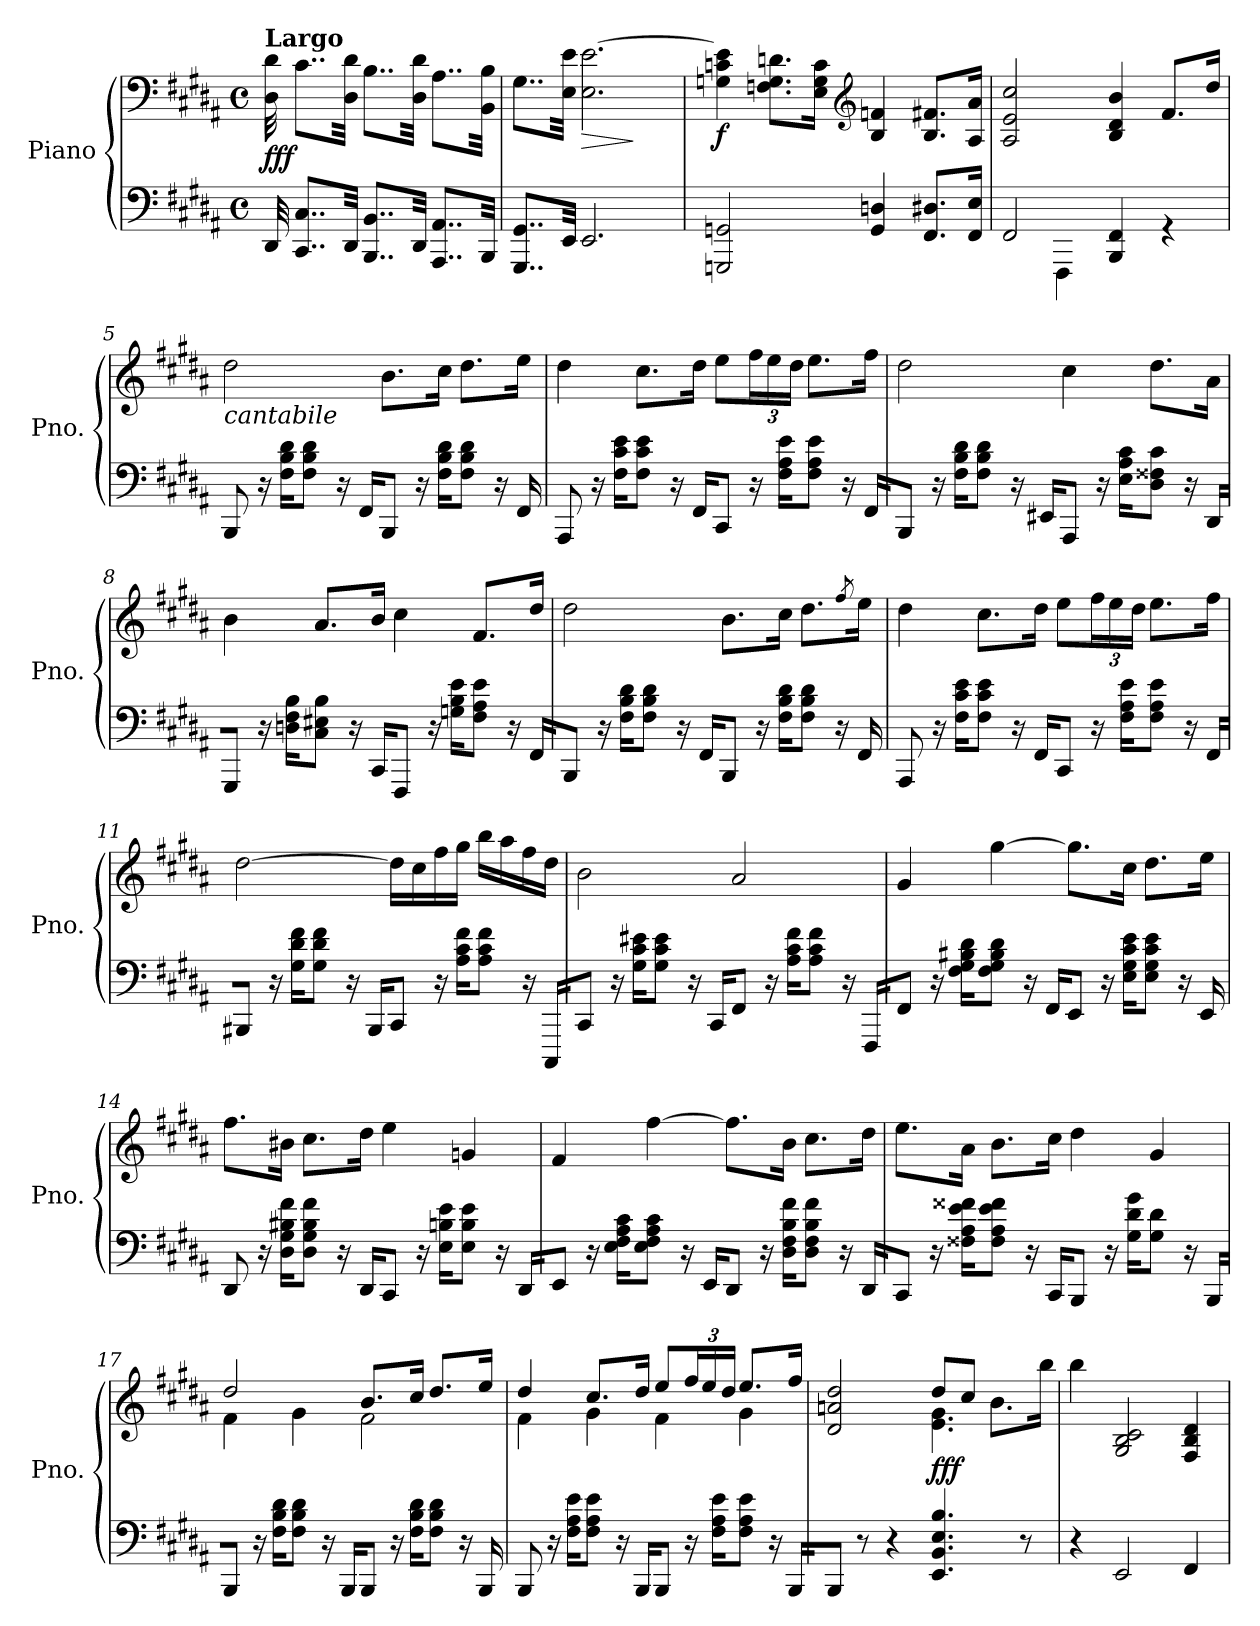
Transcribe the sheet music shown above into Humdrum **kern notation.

**kern	**kern	**dynam
*part1	*part1	*part1
*staff2	*staff1	*staff1/2
*I"Piano	*	*
*I'Pno.	*	*
*clefF4	*clefF4	*
*k[f#c#g#d#a#]	*k[f#c#g#d#a#]	*
*M4/4	*M4/4	*
*met(c)	*met(c)	*
=1	=1	=1
!	!LO:TX:a:B:t=Largo	!
!	!	!LO:DY:b
32DD#/	32D#\ 32d#\	fff
8..CC#/ 8..C#/L	8..c#\L	.
32DD#/Jkk	32D#\ 32d#\Jkk	.
8..BBB/ 8..BB/L	8..B\L	.
32DD#/Jkk	32D#\ 32d#\Jkk	.
8..AAA#/ 8..AA#/L	8..A#\L	.
32BBB/Jkk	32BB\ 32B\Jkk	.
=2	=2	=2
8..GGG#/ 8..GG#/L	8..G#\L	.
32EE/Jkk	32E\ 32e\Jkk	.
*	*MM60	*
!	!	!LO:HP:b
2.EE/	2.E\ [2.e\	>
.	.	]
=3	=3	=3
*	*MM30	*
!	!	!LO:DY:b
2GGGn/ 2GGn/	4Gn\ 4cn\ 4e\]	f
.	8.Fn\ 8.G\ 8.dn\L	.
.	16E\ 16G\ 16c\Jk	.
*	*clefG2	*
4GG/ 4Dn/	4B/ 4fn/	.
8.FF#/ 8.D#X/L	8.B/ 8.f#X/L	.
16FF#/ 16E/Jk	16A#/ 16a#/Jk	.
=4	=4	=4
*^	*	*
2FF#/	4ryy	2A#/ 2e/ 2cc#/	.
.	4FFF#\	.	.
4BBB/ 4FF#/	2ryy	4B/ 4d#/ 4b/	.
4rGG	.	8.f#/L	.
.	.	16dd#/Jk	.
*v	*v	*	*
=5	=5	=5
!	!LO:TX:b:i:t=cantabile	!
8BBB/	2dd#\	.
16r	.	.
16F#\ 16B\ 16d#\KL	.	.
8F#\ 8B\ 8d#\J	.	.
16r	.	.
16FF#/KL	.	.
8BBB/J	8.b\L	.
16r	.	.
16F#\ 16B\ 16d#\KL	16cc#\Jk	.
8F#\ 8B\ 8d#\J	8.dd#\L	.
16r	.	.
16FF#/	16ee\Jk	.
!!LO:LB:g=z
=6	=6	=6
8AAA#/	4dd#\	.
16r	.	.
16F#\ 16c#\ 16e\KL	.	.
8F#\ 8c#\ 8e\J	8.cc#\L	.
16r	.	.
16FF#/KL	16dd#\Jk	.
8CC#/J	8ee\L	.
*	*Xbrackettup	*
16r	24ff#\L	.
.	24ee\	.
16F#\ 16A#\ 16e\KL	.	.
.	24dd#\JJ	.
8F#\ 8A#\ 8e\J	8.ee\L	.
16r	.	.
16FF#/KL	16ff#\Jk	.
=7	=7	=7
8BBB/J	2dd#\	.
16r	.	.
16F#\ 16B\ 16d#\KL	.	.
8F#\ 8B\ 8d#\J	.	.
16r	.	.
16EE#X/KL	.	.
8AAA#/J	4cc#\	.
16r	.	.
16E\ 16A#\ 16c#\KL	.	.
8D#\ 8F##X\ 8c#\J	8.dd#\L	.
16r	.	.
16DD#/KL	16a#\Jk	.
=8	=8	=8
8GGG#/J	4b\	.
16r	.	.
16Dn\ 16F#\ 16B\KL	.	.
8C#\ 8E#X\ 8B\J	8.a#/L	.
16r	.	.
16CC#/KL	16b/Jk	.
8FFF#/J	4cc#\	.
16r	.	.
16Gn\ 16B\ 16e\KL	.	.
8F#\ 8A#\ 8e\J	8.f#/L	.
16r	.	.
16FF#/KL	16dd#/Jk	.
=9	=9	=9
8BBB/J	2dd#\	.
16r	.	.
16F#\ 16B\ 16d#\KL	.	.
8F#\ 8B\ 8d#\J	.	.
16r	.	.
16FF#/KL	.	.
8BBB/J	8.b\L	.
16r	.	.
16F#\ 16B\ 16d#\KL	16cc#\Jk	.
8F#\ 8B\ 8d#\J	8.dd#\L	.
16r	.	.
.	8qff#/	.
16FF#/	16ee\Jk	.
!!LO:LB:g=z
=10	=10	=10
8AAA#/	4dd#\	.
16r	.	.
16F#\ 16c#\ 16e\KL	.	.
8F#\ 8c#\ 8e\J	8.cc#\L	.
16r	.	.
16FF#/KL	16dd#\Jk	.
8CC#/J	8ee\L	.
16r	24ff#\L	.
.	24ee\	.
16F#\ 16A#\ 16e\KL	.	.
.	24dd#\JJ	.
8F#\ 8A#\ 8e\J	8.ee\L	.
16r	.	.
16FF#/KL	16ff#\Jk	.
=11	=11	=11
8BBB#X/J	[2dd#\	.
16r	.	.
16G#\ 16d#\ 16f#\KL	.	.
8G#\ 8d#\ 8f#\J	.	.
16r	.	.
16BBB#/KL	.	.
8CC#/J	16dd#\LL]	.
.	16cc#\	.
16r	16ff#\	.
16A#\ 16c#\ 16f#\KL	16gg#\JJ	.
8A#\ 8c#\ 8f#\J	16bb\LL	.
.	16aa#\	.
16r	16ff#\	.
16CCC#/KL	16dd#\JJ	.
=12	=12	=12
8CC#/J	2b\	.
16r	.	.
16G#\ 16c#\ 16e#X\KL	.	.
8G#\ 8c#\ 8e#\J	.	.
16r	.	.
16CC#/KL	.	.
8FF#/J	2a#/	.
16r	.	.
16A#\ 16c#\ 16f#\KL	.	.
8A#\ 8c#\ 8f#\J	.	.
16r	.	.
16FFF#/KL	.	.
=13	=13	=13
8FF#/J	4g#/	.
16r	.	.
16F#\ 16G#\ 16B#X\ 16d#\KL	.	.
8F#\ 8G#\ 8B#\ 8d#\J	[4gg#\	.
16r	.	.
16FF#/KL	.	.
8EE/J	8.gg#\L]	.
16r	.	.
16E\ 16G#\ 16c#\ 16e\KL	16cc#\Jk	.
8E\ 8G#\ 8c#\ 8e\J	8.dd#\L	.
16r	.	.
16EE/	16ee\Jk	.
!!LO:LB:g=z
=14	=14	=14
8DD#/	8.ff#\L	.
16r	.	.
16D#\ 16G#\ 16B#X\ 16f#\KL	16b#X\Jk	.
8D#\ 8G#\ 8B#\ 8f#\J	8.cc#\L	.
16r	.	.
16DD#/KL	16dd#\Jk	.
8CC#/J	4ee\	.
16r	.	.
16E\ 16Bn\ 16e\KL	.	.
8E\ 8B\ 8e\J	4gn/	.
16r	.	.
16DD#/KL	.	.
=15	=15	=15
8EE/J	4f#/	.
16r	.	.
16E\ 16F#\ 16A#\ 16c#\KL	.	.
8E\ 8F#\ 8A#\ 8c#\J	[4ff#\	.
16r	.	.
16EE/KL	.	.
8DD#/J	8.ff#\L]	.
16r	.	.
16D#\ 16F#\ 16B\ 16f#\KL	16b\Jk	.
8D#\ 8F#\ 8B\ 8f#\J	8.cc#\L	.
16r	.	.
16DD#/KL	16dd#\Jk	.
=16	=16	=16
8CC#/J	8.ee\L	.
16r	.	.
16F##X\ 16A#\ 16e\ 16f##X\KL	16a#\Jk	.
8F##\ 8A#\ 8e\ 8f##\J	8.b\L	.
16r	.	.
16CC#/KL	16cc#\Jk	.
8BBB/J	4dd#\	.
16r	.	.
16G#\ 16d#\ 16g#\KL	.	.
8G#\ 8d#\J	4g#/	.
16r	.	.
16BBB/KL	.	.
=17	=17	=17
*	*^	*
8BBB/J	2dd#/	4f#\	.
16r	.	.	.
16F#\ 16B\ 16d#\KL	.	.	.
8F#\ 8B\ 8d#\J	.	4g#\	.
16r	.	.	.
16BBB/KL	.	.	.
8BBB/J	8.b/L	2f#\	.
16r	.	.	.
16F#\ 16B\ 16d#\KL	16cc#/Jk	.	.
8F#\ 8B\ 8d#\J	8.dd#/L	.	.
16r	.	.	.
16BBB/	16ee/Jk	.	.
!!LO:LB:g=z	!!
=18	=18	=18	=18
8BBB/	4dd#/	4f#\	.
16r	.	.	.
16F#\ 16A#\ 16e\KL	.	.	.
8F#\ 8A#\ 8e\J	8.cc#/L	4g#\	.
16r	.	.	.
16BBB/KL	16dd#/Jk	.	.
8BBB/J	8ee/L	4f#\	.
16r	24ff#/L	.	.
.	24ee/	.	.
16F#\ 16A#\ 16e\KL	.	.	.
.	24dd#/JJ	.	.
8F#\ 8A#\ 8e\J	8.ee/L	4g#\	.
16r	.	.	.
16BBB/KL	16ff#/Jk	.	.
=19	=19	=19	=19
8BBB/J	2d#/ 2an/ 2dd#/	2ryy	.
8r	.	.	.
4r	.	.	.
!	!	!	!LO:DY:b
4.EE/ 4.BB/ 4.E/ 4.B/	8dd#/L	4.e\ 4.g#\	fff
.	8cc#/J	.	.
.	8.b\L	.	.
8r	.	8ryy	.
.	16bb\Jk	.	.
*	*v	*v	*
=20	=20	=20
4r	4bb\	.
2EE/	2G#/ 2B/ 2c#/	.
4FF#/	4F#/ 4B/ 4d#/	.
=	=	=
*-	*-	*-
